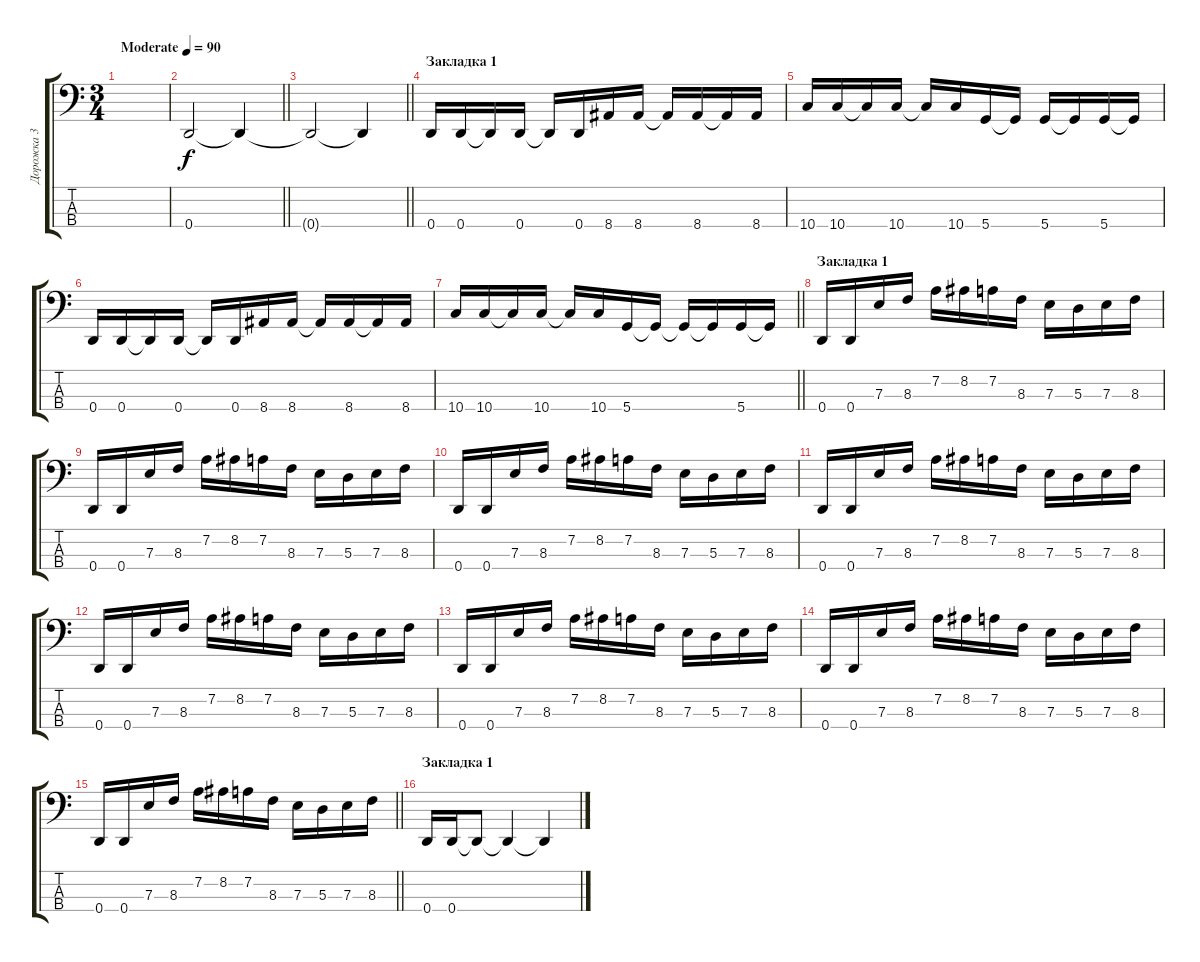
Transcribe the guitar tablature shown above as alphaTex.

\track ("Дорожка 3" "Дорожка 3") {instrument electricbasspick}
\staff {score tabs}
\tuning (G2 D2 A1 D1) {hide}
\ts (3 4)
\tempo (90 "Moderate")
\clef f4
\ks c
|
\barLineRight lightlight
0.4.2 0.4{t}.4 |
\barLineRight lightlight
0.4{t}.2 0.4{t}.4 |
\section ("" "Закладка 1")
0.4.16 0.4.16 0.4{t}.16 0.4.16 0.4{t}.16 0.4.16 8.4.16 8.4.16 8.4{t}.16 8.4.16 8.4{t}.16 8.4.16 |
10.4.16 10.4.16 10.4{t}.16 10.4.16 10.4{t}.16 10.4.16 5.4.16 5.4{t}.16 5.4.16 5.4{t}.16 5.4.16 5.4{t}.16 |
0.4.16 0.4.16 0.4{t}.16 0.4.16 0.4{t}.16 0.4.16 8.4.16 8.4.16 8.4{t}.16 8.4.16 8.4{t}.16 8.4.16 |
\barLineRight lightlight
10.4.16 10.4.16 10.4{t}.16 10.4.16 10.4{t}.16 10.4.16 5.4.16 5.4{t}.16 5.4{t}.16 5.4{t}.16 5.4.16 5.4{t}.16 |
\section ("" "Закладка 1")
0.4.16 0.4.16 7.3.16 8.3.16 7.2.16 8.2.16 7.2.16 8.3.16 7.3.16 5.3.16 7.3.16 8.3.16 |
0.4.16 0.4.16 7.3.16 8.3.16 7.2.16 8.2.16 7.2.16 8.3.16 7.3.16 5.3.16 7.3.16 8.3.16 |
0.4.16 0.4.16 7.3.16 8.3.16 7.2.16 8.2.16 7.2.16 8.3.16 7.3.16 5.3.16 7.3.16 8.3.16 |
0.4.16 0.4.16 7.3.16 8.3.16 7.2.16 8.2.16 7.2.16 8.3.16 7.3.16 5.3.16 7.3.16 8.3.16 |
0.4.16 0.4.16 7.3.16 8.3.16 7.2.16 8.2.16 7.2.16 8.3.16 7.3.16 5.3.16 7.3.16 8.3.16 |
0.4.16 0.4.16 7.3.16 8.3.16 7.2.16 8.2.16 7.2.16 8.3.16 7.3.16 5.3.16 7.3.16 8.3.16 |
0.4.16 0.4.16 7.3.16 8.3.16 7.2.16 8.2.16 7.2.16 8.3.16 7.3.16 5.3.16 7.3.16 8.3.16 |
\barLineRight lightlight
0.4.16 0.4.16 7.3.16 8.3.16 7.2.16 8.2.16 7.2.16 8.3.16 7.3.16 5.3.16 7.3.16 8.3.16 |
\section ("" "Закладка 1")
0.4.16 0.4.16 0.4{t}.8 0.4{t}.4 0.4{t}.4
